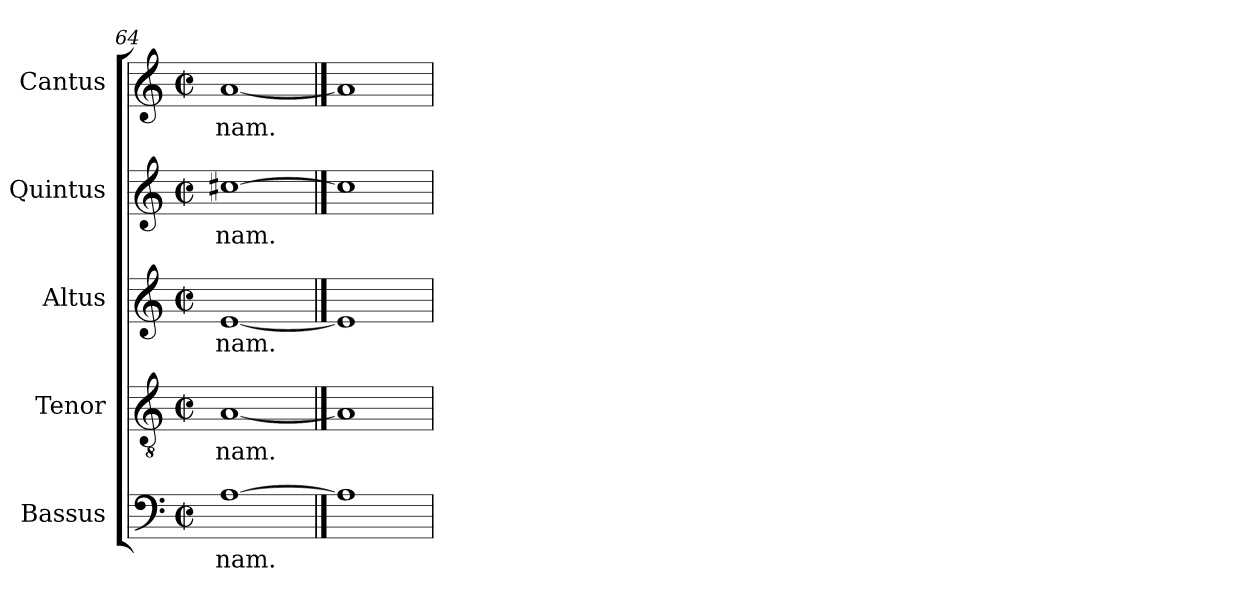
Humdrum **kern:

**kern	**text	**kern	**text	**kern	**text	**kern	**text	**kern	**text
*part5	*part5	*part4	*part4	*part3	*part3	*part2	*part2	*part1	*part1
*staff5	*staff5	*staff4	*staff4	*staff3	*staff3	*staff2	*staff2	*staff1	*staff1
*I"Bassus	*	*I"Tenor	*	*I"Altus	*	*I"Quintus	*	*I"Cantus	*
*clefF4	*	*clefGv2	*	*clefG2	*	*clefG2	*	*clefG2	*
*k[]	*	*k[]	*	*k[]	*	*k[]	*	*k[]	*
*C:	*	*C:	*	*C:	*	*C:	*	*C:	*
*M2/2	*	*M2/2	*	*M2/2	*	*M2/2	*	*M2/2	*
*met(c|)	*	*met(c|)	*	*met(c|)	*	*met(c|)	*	*met(c|)	*
=64	=64	=64	=64	=64	=64	=64	=64	=64	=64
!	!LO:LY:b:cj	!	!LO:LY:b:cj	!	!LO:LY:b:cj	!	!LO:LY:b:cj	!	!LO:LY:b:cj
[1A	nam.	[1A	nam.	[1e	nam.	[1cc#X	-nam.	[1a	nam.
==65	==65	==65	==65	==65	==65	==65	==65	==65	==65
1A]	.	1A]	.	1e]	.	1cc#]	.	1a]	.
=	=	=	=	=	=	=	=	=	=
*-	*-	*-	*-	*-	*-	*-	*-	*-	*-
